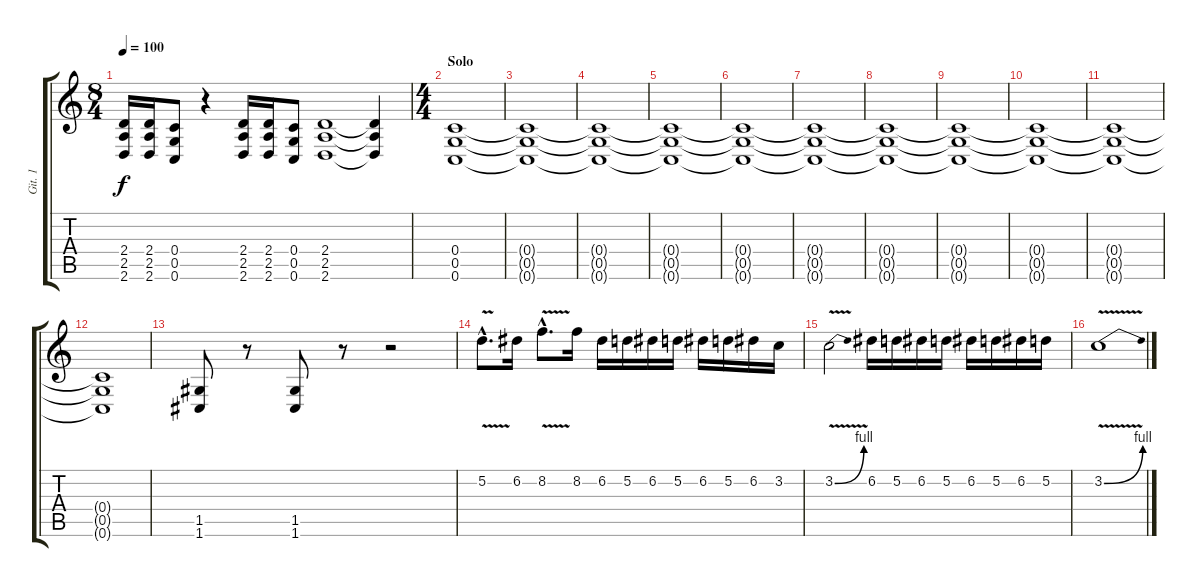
\track ("Git. 1" "Git. 1") {instrument distortionguitar}
\staff {score tabs}
\tuning (D4 A3 F3 C3 G2 C2) {hide}
\ts (8 4)
\tempo 100
\clef g2
\ks c
(2.4 2.5 2.6).16{dy f} (2.4 2.5 2.6).16 (0.4 0.5 0.6).8 r.4 (2.4 2.5 2.6).16 (2.4 2.5 2.6).16 (0.4 0.5 0.6).8 (2.4 2.5 2.6).1{volume 9} (2.4{t} 2.5{t} 2.6{t}).4 |
\ts (4 4)
\section ("" "Solo")
(0.4 0.5 0.6).1{volume 5} |
(0.4{t} 0.5{t} 0.6{t}).1 |
(0.4{t} 0.5{t} 0.6{t}).1 |
(0.4{t} 0.5{t} 0.6{t}).1 |
(0.4{t} 0.5{t} 0.6{t}).1 |
(0.4{t} 0.5{t} 0.6{t}).1 |
(0.4{t} 0.5{t} 0.6{t}).1 |
(0.4{t} 0.5{t} 0.6{t}).1 |
(0.4{t} 0.5{t} 0.6{t}).1 |
(0.4{t} 0.5{t} 0.6{t}).1 |
(0.4{t} 0.5{t} 0.6{t}).1 |
(1.5 1.6).8{volume 13} r.8 (1.5 1.6).8 r.8 r.2 |
5.2{v hac}.8{d} 6.2.16 8.2{v hac}.8{d} 8.2.16 6.2.16 5.2.16 6.2.16 5.2.16 6.2.16 5.2.16 6.2.16 3.2.16 |
3.2{be (bend 0 0 60 4) v}.2 6.2.16 5.2.16 6.2.16 5.2.16 6.2.16 5.2.16 6.2.16 5.2.16 |
3.2{be (bend 0 0 60 4) v}.1
